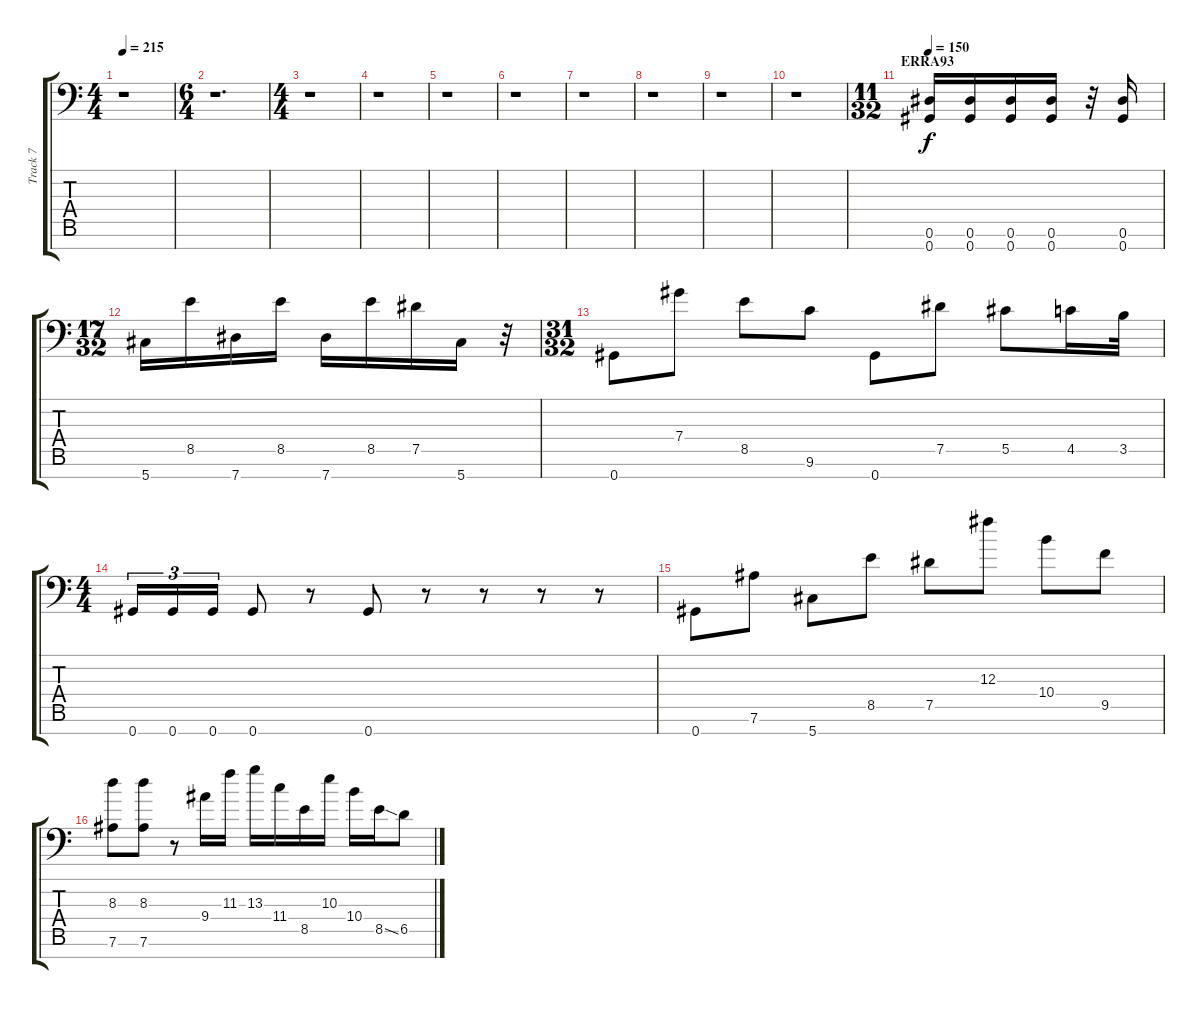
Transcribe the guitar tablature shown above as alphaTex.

\track ("Track 7" "Track 7") {instrument distortionguitar}
\staff {score tabs}
\tuning (Eb4 Bb3 Gb3 Db3 Ab2 Eb2 Ab1) {hide}
\ts (4 4)
\tempo 215
\clef f4
\ks c
r.1{dy f} |
\ts (6 4)
r.1{d} |
\ts (4 4)
r.1 |
r.1 |
r.1 |
r.1 |
r.1 |
r.1 |
r.1 |
r.1 |
\ts (11 32)
\section ("" "ERRA93")
\tempo 150
(0.6 0.7).16 (0.6 0.7).16 (0.6 0.7).16 (0.6 0.7).16 r.32 (0.6 0.7).16 |
\ts (17 32)
5.7.16 8.5.16 7.7.16 8.5.16 7.7.16 8.5.16 7.5.16 5.7.16 r.32 |
\ts (31 32)
0.7.8 7.4.8 8.5.8 9.6.8 0.7.8 7.5.8 5.5.8 4.5.16 3.5.32 |
\ts (4 4)
0.7.16{tu (3 2)} 0.7.16{tu (3 2)} 0.7.16{tu (3 2)} 0.7.8 r.8 0.7.8 r.8 r.8 r.8 r.8 |
0.7.8 7.6.8 5.7.8 8.5.8 7.5.8 12.3.8 10.4.8 9.5.8 |
(8.3 7.6).8 (8.3 7.6).8 r.8 9.4.16 11.3.16 13.3.16 11.4.16 8.5.16 10.3.16 10.4.16 8.5{ss}.16 6.5.8
